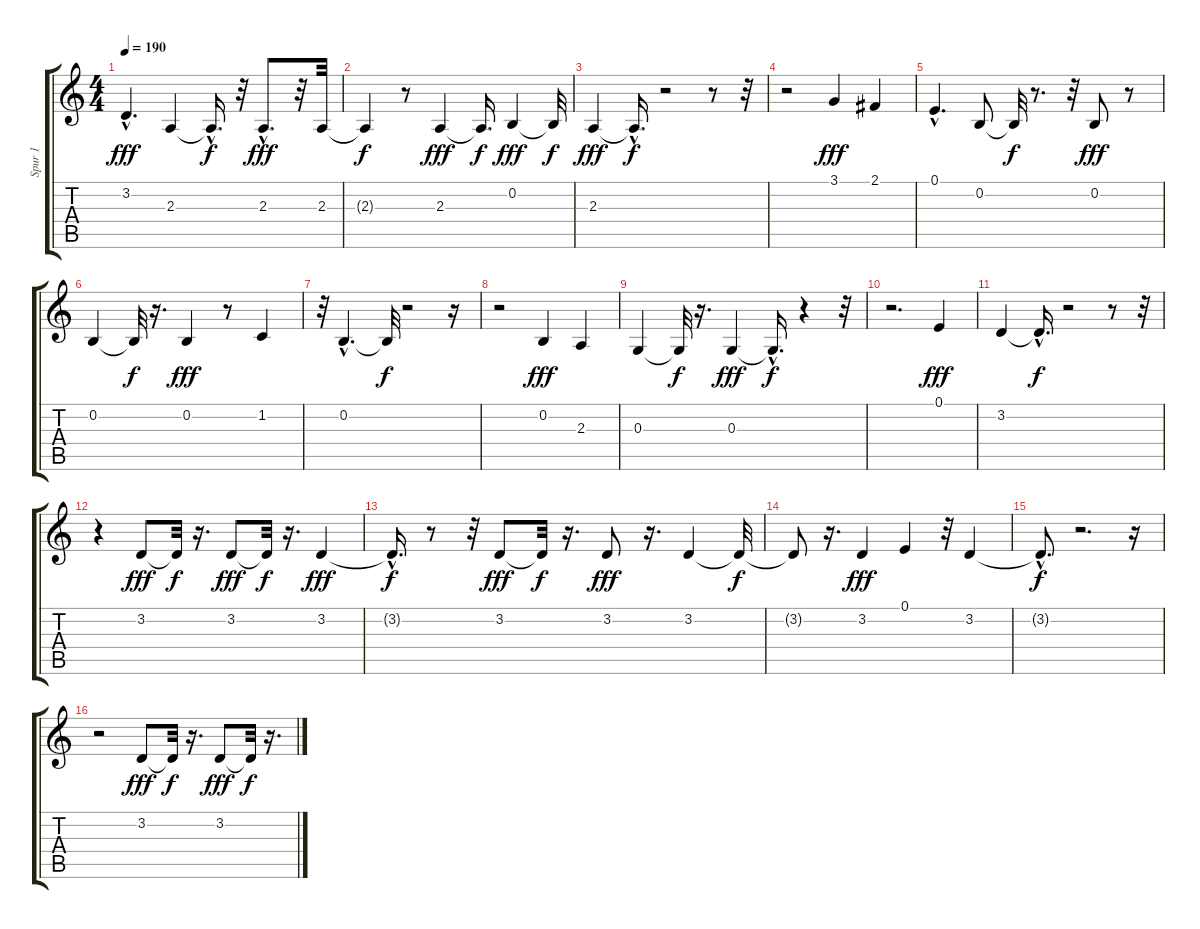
\track ("Spur 1" "Spur 1") {instrument clarinet}
\staff {score tabs}
\tuning (E4 B3 G3 D3 A2 E2) {hide}
\ts (4 4)
\tempo 190
\clef g2
\ks c
3.2{hac}.4{d dy fff} 2.3.4 2.3{hac t}.16{d dy f} r.32 2.3{hac}.8{d dy fff} r.32 2.3.32 |
2.3{t}.4{dy f} r.8 2.3.4{dy fff} 2.3{t}.16{d dy f} 0.2.4{dy fff} 0.2{t}.32{dy f} |
2.3.4{dy fff} 2.3{hac t}.16{d dy f} r.2 r.8 r.32 |
r.2 3.1.4{dy fff} 2.1.4 |
0.1{hac}.4{d} 0.2.8 0.2{t}.32{dy f} r.8{d} r.32 0.2.8{dy fff} r.8 |
0.2.4 0.2{t}.32{dy f} r.16{d} 0.2.4{dy fff} r.8 1.2.4 |
r.32 0.2{hac}.4{d} 0.2{t}.32{dy f} r.2 r.16 |
r.2 0.2.4{dy fff} 2.3.4 |
0.3.4 0.3{t}.32{dy f} r.16{d} 0.3.4{dy fff} 0.3{hac t}.16{d dy f} r.4 r.32 |
r.2{d} 0.1.4{dy fff} |
3.2.4 3.2{hac t}.16{d dy f} r.2 r.8 r.32 |
r.4 3.2.8{dy fff} 3.2{t}.32{dy f} r.16{d} 3.2.8{dy fff} 3.2{t}.32{dy f} r.16{d} 3.2.4{dy fff} |
3.2{hac t}.16{d dy f} r.8 r.32 3.2.8{dy fff} 3.2{t}.32{dy f} r.16{d} 3.2.8{dy fff} r.16{d} 3.2.4 3.2{t}.32{dy f} |
3.2{t}.8 r.16{d} 3.2.4{dy fff} 0.1.4 r.32 3.2.4 |
3.2{hac t}.8{d dy f} r.2{d} r.16 |
r.2 3.2.8{dy fff} 3.2{t}.32{dy f} r.16{d} 3.2.8{dy fff} 3.2{t}.32{dy f} r.16{d}
